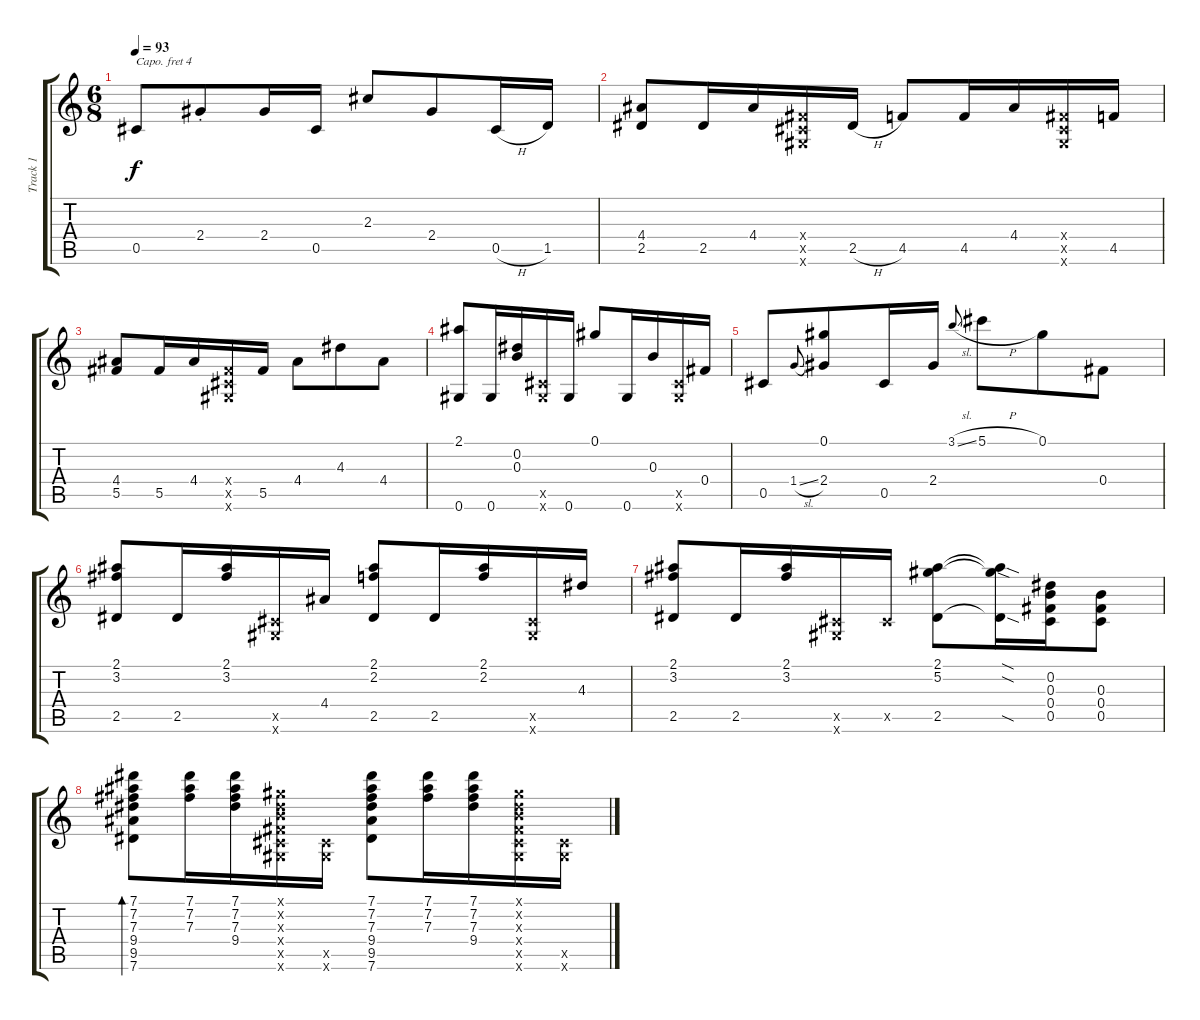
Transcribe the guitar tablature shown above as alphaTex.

\track ("Track 1" "Track 1") {instrument acousticguitarsteel}
\staff {score tabs}
\capo 4
\tuning (E4 B3 G3 D3 A2 E2) {hide}
\ts (6 8)
\tempo 93
\clef g2
\ks c
0.5.8{dy f} 2.4{st}.8 2.4.16 0.5.16 2.3.8 2.4.8 0.5{h}.16 1.5.16 |
(4.4 2.5).8 2.5.16 4.4.16 (0.4{x} 0.5{x} 0.6{x}).16 2.5{h}.16 4.5.8 4.5.16 4.4.16 (0.4{x} 0.5{x} 0.6{x}).16 4.5.16 |
(4.4 5.5).8 5.5.16 4.4.16 (0.4{x} 0.5{x} 0.6{x}).16 5.5.16 4.4.8 4.3.8 4.4.8 |
(2.1 0.6).8 0.6.16 (0.2 0.3).16 (0.5{x} 0.6{x}).16 0.6.16 0.1.8 0.6.16 0.3.16 (0.5{x} 0.6{x}).16 0.4.16 |
0.5.8 1.4{sl}.8{gr onbeat} (0.1 2.4).8 0.5.16 2.4.16 3.1{sl}.8{gr onbeat} 5.1{h}.8 0.1.8 0.4.8 |
(2.1 3.2 2.5).8 2.5.16 (2.1 3.2).16 (0.5{x} 0.6{x}).16 4.4.16 (2.1 2.2 2.5).8 2.5.16 (2.1 2.2).16 (0.5{x} 0.6{x}).16 4.3.16 |
(2.1 3.2 2.5).8 2.5.16 (2.1 3.2).16 (0.5{x} 0.6{x}).16 0.5{x}.16 (2.1 5.2 2.5).8 (2.1{sod t} 5.2{sod t} 2.5{sod t}).16 (0.2 0.3 0.4 0.5).16 (0.3 0.4 0.5).8 |
(7.1 7.2 7.3 9.4 9.5 7.6).8{bd 60} (7.1 7.2 7.3).16 (7.1 7.2 7.3 9.4).16 (0.1{x} 0.2{x} 0.3{x} 0.4{x} 0.5{x} 0.6{x}).16 (0.5{x} 0.6{x}).16 (7.1 7.2 7.3 9.4 9.5 7.6).8 (7.1 7.2 7.3).16 (7.1 7.2 7.3 9.4).16 (0.1{x} 0.2{x} 0.3{x} 0.4{x} 0.5{x} 0.6{x}).16 (0.5{x} 0.6{x}).16
